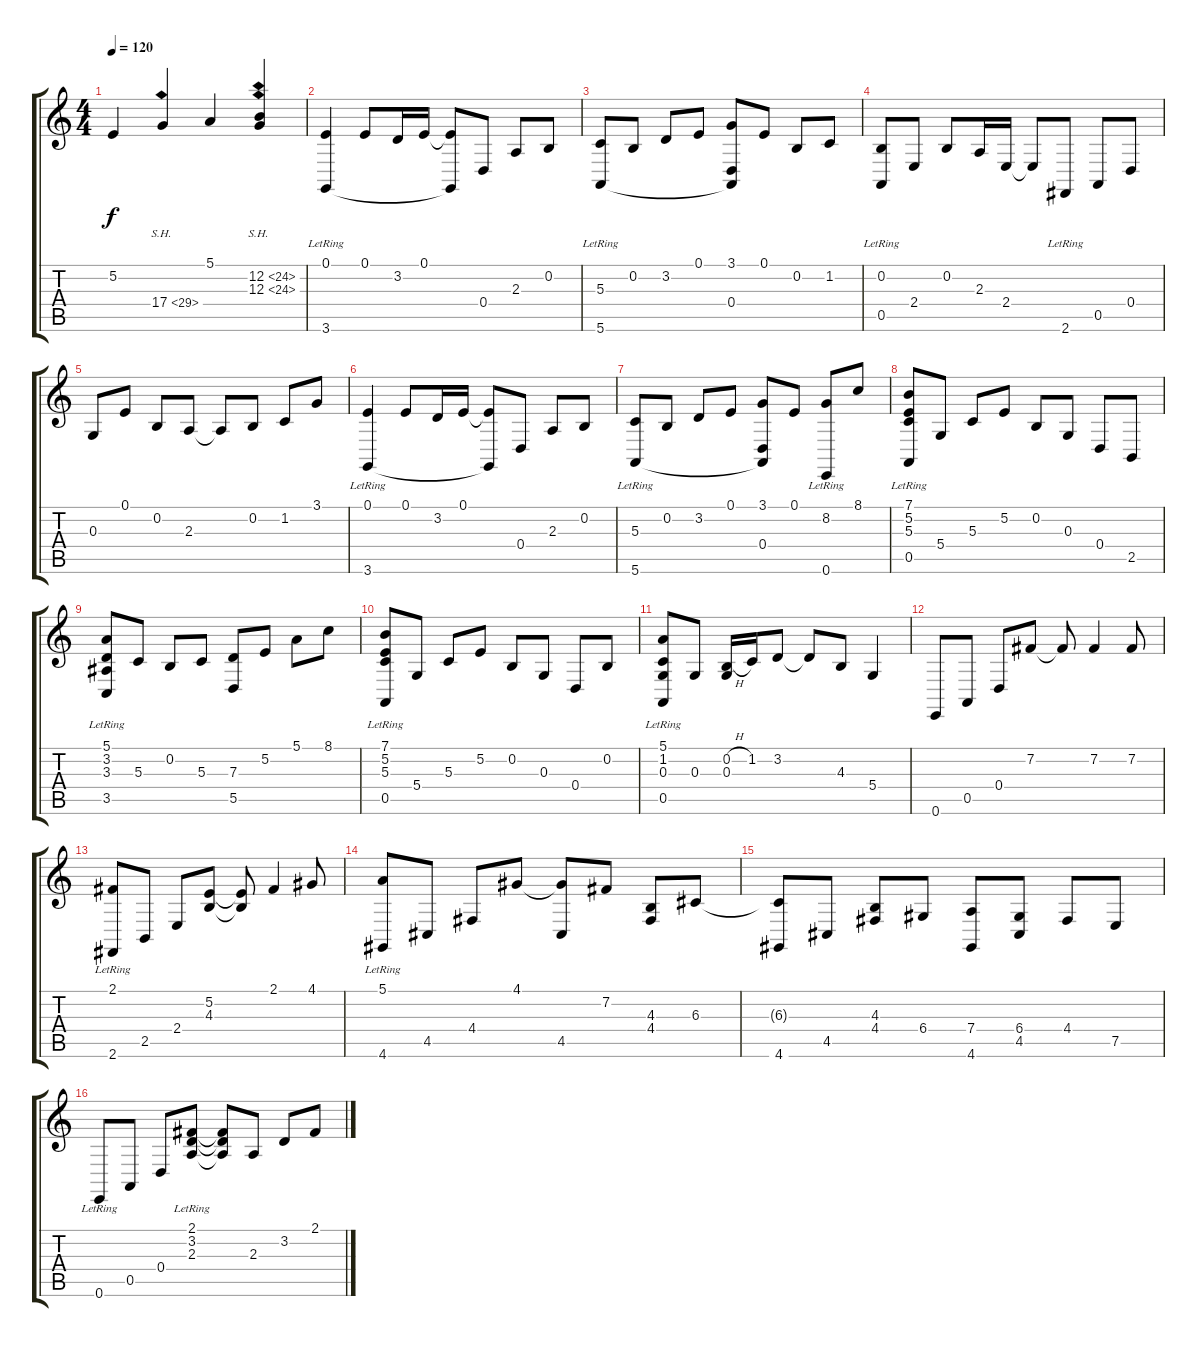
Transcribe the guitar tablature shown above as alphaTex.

\track "" {instrument acousticgrandpiano}
\staff {score tabs}
\tuning (E4 B3 G3 D3 A2 E2) {hide}
\ts (4 4)
\tempo 120
\clef g2
\ks c
5.2.4{dy f} 17.4{sh 12}.4 5.1.4 (12.2{sh 12} 12.3{sh 12}).4 |
(0.1 3.6{lr}).4 0.1.8 3.2.16 0.1.16 (0.1{t} 3.6{t}).8 0.4.8 2.3.8 0.2.8 |
(5.3 5.6{lr}).8 0.2.8 3.2.8 0.1.8 (3.1 0.4 5.6{t}).8 0.1.8 0.2.8 1.2.8 |
(0.2 0.5{lr}).8 2.4.8 0.2.8 2.3.16 2.4.16 2.4{t}.8 2.6{lr}.8 0.5.8 0.4.8 |
0.3.8 0.1.8 0.2.8 2.3.8 2.3{t}.8 0.2.8 1.2.8 3.1.8 |
(0.1 3.6{lr}).4 0.1.8 3.2.16 0.1.16 (0.1{t} 3.6{t}).8 0.4.8 2.3.8 0.2.8 |
(5.3 5.6{lr}).8 0.2.8 3.2.8 0.1.8 (3.1 0.4 5.6{t}).8 0.1.8 (8.2 0.6{lr}).8 8.1.8 |
(7.1{lr} 5.2{lr} 5.3{lr} 0.5{lr}).8 5.4.8 5.3.8 5.2.8 0.2.8 0.3.8 0.4.8 2.5.8 |
(5.1{lr} 3.2{lr} 3.3{lr} 3.5{lr}).8 5.3.8 0.2.8 5.3.8 (7.3 5.5).8 5.2.8 5.1.8 8.1.8 |
(7.1{lr} 5.2{lr} 5.3{lr} 0.5{lr}).8 5.4.8 5.3.8 5.2.8 0.2.8 0.3.8 0.4.8 0.2.8 |
(5.1{lr} 1.2{lr} 0.3{lr} 0.5{lr}).8 0.3.8 (0.2{h} 0.3).16 1.2.16 3.2.8 3.2{t}.8 4.3.8 5.4.4 |
0.6.8 0.5.8 0.4.8 7.2.8 7.2{t}.8 7.2.4 7.2.8 |
(2.1{lr} 2.6{lr}).8 2.5.8 2.4.8 (5.2 4.3).8 (5.2{t} 4.3{t}).8 2.1.4 4.1.8 |
(5.1{lr} 4.6{lr}).8 4.5.8 4.4.8 4.1.8 (4.1{t} 4.5).8 7.2.8 (4.3 4.4).8 6.3.8 |
(6.3{t} 4.6).8 4.5.8 (4.3 4.4).8 6.4.8 (7.4 4.6).8 (6.4 4.5).8 4.4.8 7.5.8 |
0.6{lr}.8 0.5.8 0.4.8 (2.1{lr} 3.2{lr} 2.3{lr}).8 (2.1{t} 3.2{t} 2.3{t}).8 2.3.8 3.2.8 2.1.8
